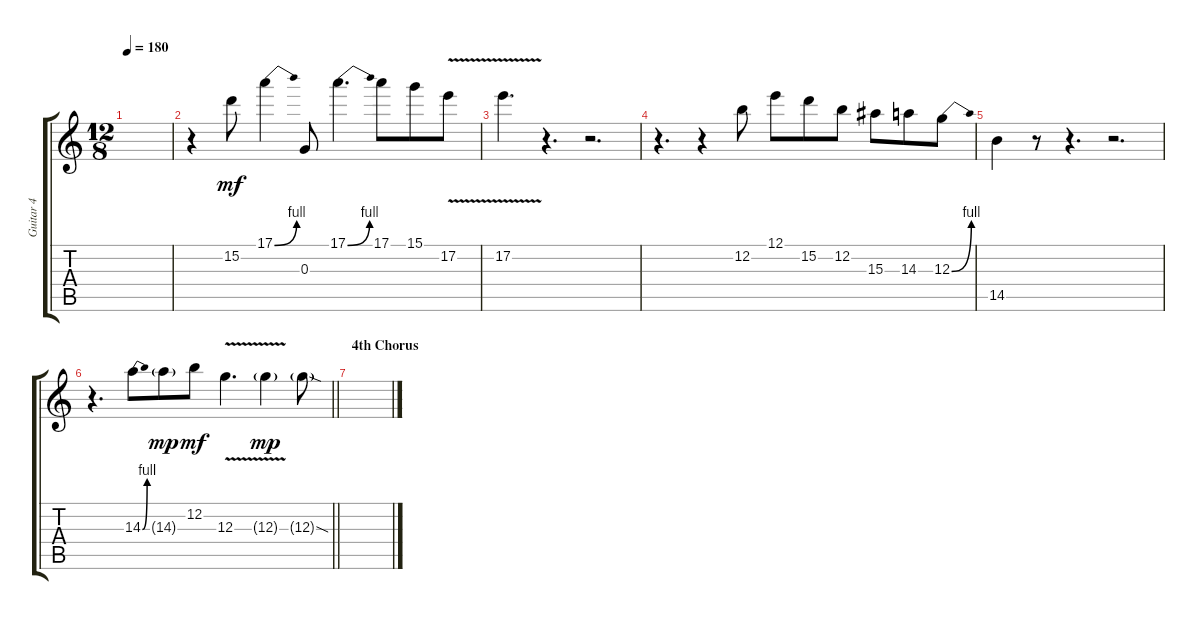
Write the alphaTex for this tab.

\track ("Guitar 4" "Guitar 4") {instrument distortionguitar}
\staff {score tabs}
\tuning (E4 B3 G3 D3 A2 E2) {hide}
\ts (12 8)
\tempo 180
\clef g2
\ks c
|
r.4 15.2.8{dy mf} 17.1{be (bend 0 0 60 4)}.4 0.3.8 17.1{be (bend 0 0 60 4)}.4{d} 17.1.8 15.1.8 17.2{v}.8 |
17.2{v}.4{d} r.4{d} r.2{d} |
r.4{d} r.4 12.2.8 12.1.8 15.2.8 12.2.8 15.3.8 14.3.8 12.3{be (bend 0 0 60 4)}.8 |
14.5.4 r.8 r.4{d} r.2{d} |
\barLineRight lightlight
r.4{d} 14.3{be (bend 0 0 60 4)}.8 14.3{g}.8{dy mp} 12.2.8{dy mf} 12.3{v}.4{d} 12.3{v g}.4{dy mp} 12.3{sod g}.8 |
\section ("" "4th Chorus")
